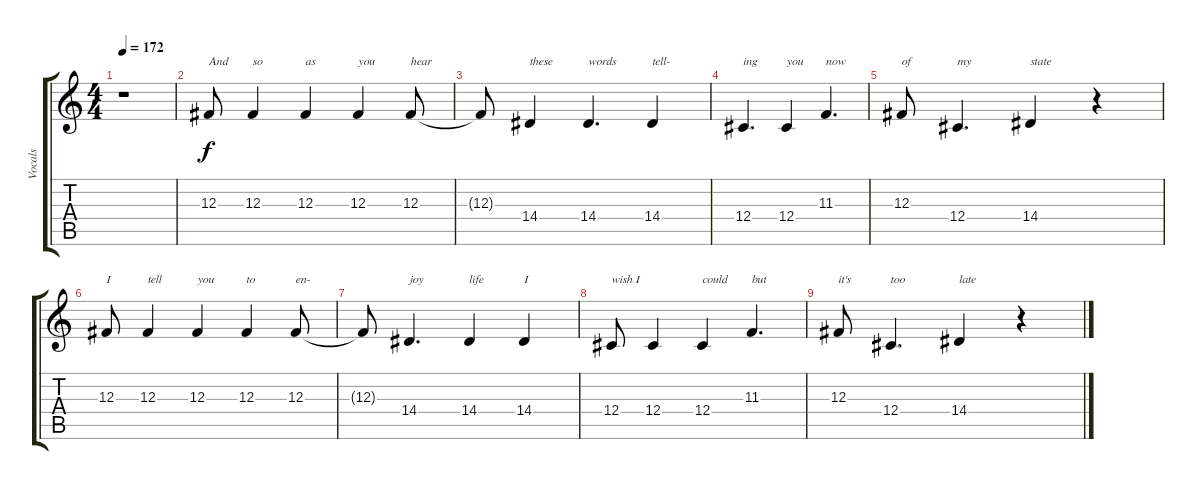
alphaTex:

\track ("Vocals" "Vocals") {instrument tenorsax}
\staff {score tabs}
\tuning (Eb4 Bb3 Gb3 Db3 Ab2 Eb2) {hide}
\ts (4 4)
\tempo 172
\clef g2
\ks c
r.1{dy f} |
12.3.8{txt "And"} 12.3.4{txt "so"} 12.3.4{txt "as"} 12.3.4{txt "you"} 12.3.8{txt "hear"} |
12.3{t}.8 14.4.4{txt "these"} 14.4.4{d txt "words"} 14.4.4{txt "tell-"} |
12.4.4{d txt "ing"} 12.4.4{txt "you"} 11.3.4{d txt "now"} |
12.3.8{txt "of"} 12.4.4{d txt "my"} 14.4.4{txt "state"} r.4 |
12.3.8{txt "I"} 12.3.4{txt "tell"} 12.3.4{txt "you"} 12.3.4{txt "to"} 12.3.8{txt "en-"} |
12.3{t}.8 14.4.4{d txt "joy"} 14.4.4{txt "life"} 14.4.4{txt "I"} |
12.4.8{txt "wish I"} 12.4.4 12.4.4{txt "could"} 11.3.4{d txt "but"} |
12.3.8{txt "it's"} 12.4.4{d txt "too"} 14.4.4{txt "late"} r.4
